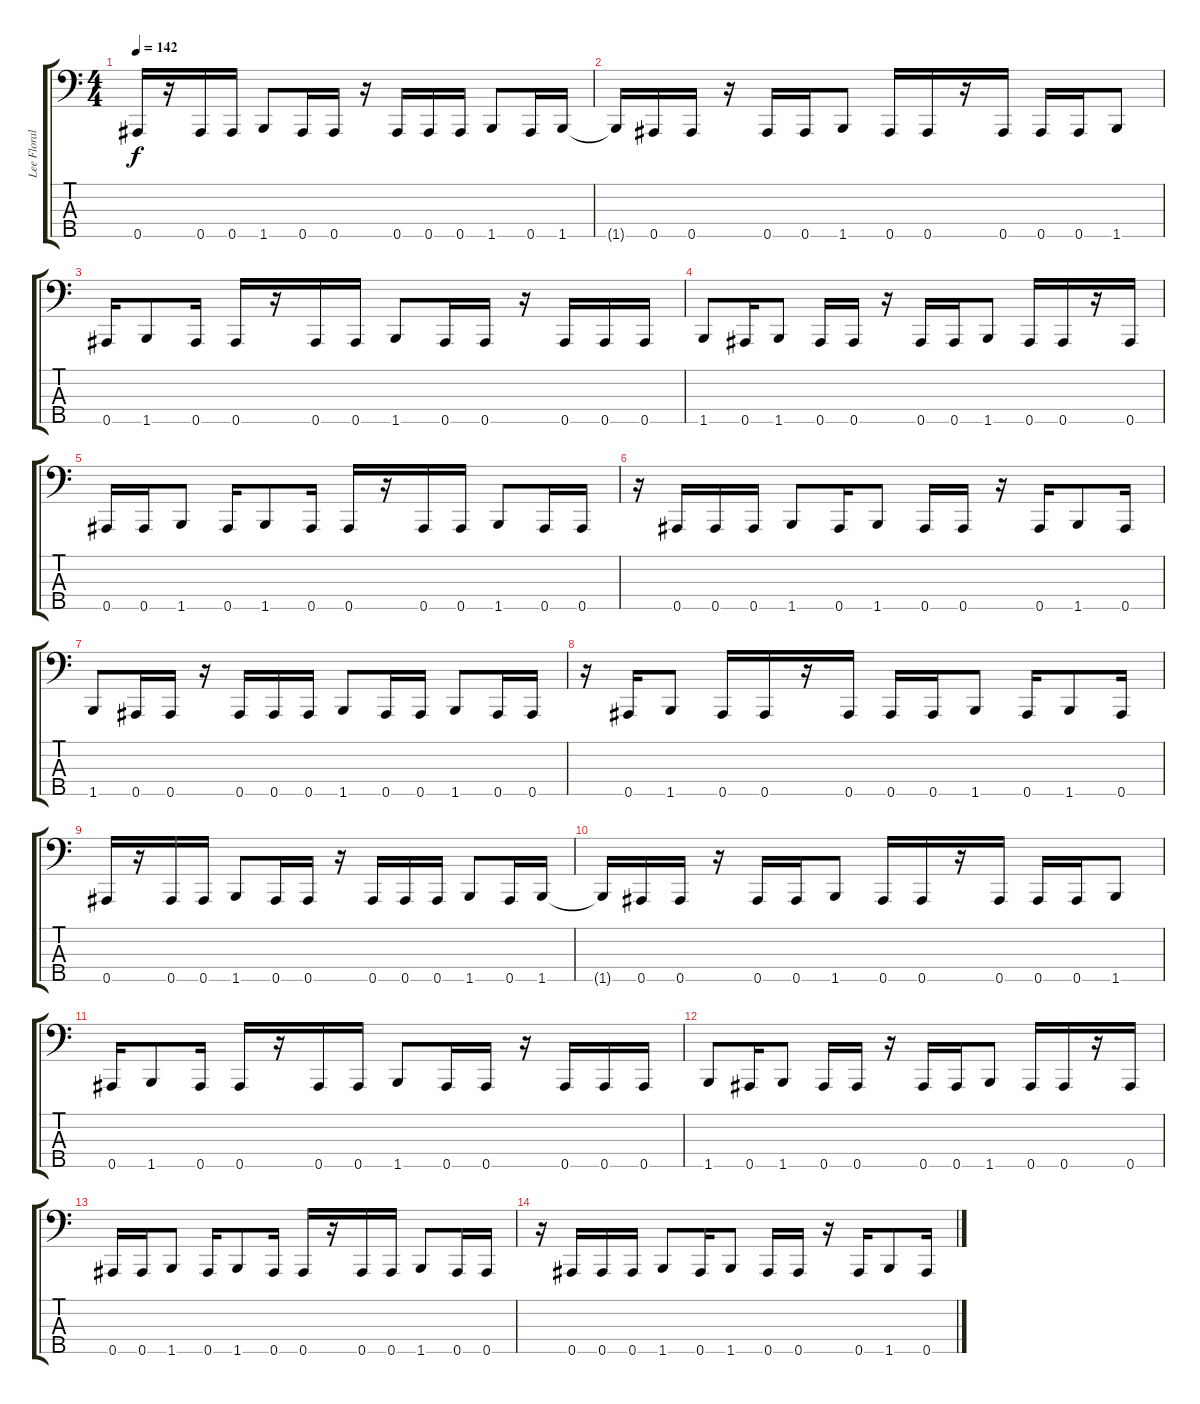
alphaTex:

\track ("Lee Floral" "Lee Floral") {instrument electricbassfinger}
\staff {score tabs}
\tuning (Gb2 Db2 Ab1 Eb1 Bb0) {hide}
\ts (4 4)
\tempo 142
\clef f4
\ks c
0.5.16{dy f} r.16 0.5.16 0.5.16 1.5.8 0.5.16 0.5.16 r.16 0.5.16 0.5.16 0.5.16 1.5.8 0.5.16 1.5.16 |
1.5{t}.16 0.5.16 0.5.16 r.16 0.5.16 0.5.16 1.5.8 0.5.16 0.5.16 r.16 0.5.16 0.5.16 0.5.16 1.5.8 |
0.5.16 1.5.8 0.5.16 0.5.16 r.16 0.5.16 0.5.16 1.5.8 0.5.16 0.5.16 r.16 0.5.16 0.5.16 0.5.16 |
1.5.8 0.5.16 1.5.8 0.5.16 0.5.16 r.16 0.5.16 0.5.16 1.5.8 0.5.16 0.5.16 r.16 0.5.16 |
0.5.16 0.5.16 1.5.8 0.5.16 1.5.8 0.5.16 0.5.16 r.16 0.5.16 0.5.16 1.5.8 0.5.16 0.5.16 |
r.16 0.5.16 0.5.16 0.5.16 1.5.8 0.5.16 1.5.8 0.5.16 0.5.16 r.16 0.5.16 1.5.8 0.5.16 |
1.5.8 0.5.16 0.5.16 r.16 0.5.16 0.5.16 0.5.16 1.5.8 0.5.16 0.5.16 1.5.8 0.5.16 0.5.16 |
r.16 0.5.16 1.5.8 0.5.16 0.5.16 r.16 0.5.16 0.5.16 0.5.16 1.5.8 0.5.16 1.5.8 0.5.16 |
0.5.16 r.16 0.5.16 0.5.16 1.5.8 0.5.16 0.5.16 r.16 0.5.16 0.5.16 0.5.16 1.5.8 0.5.16 1.5.16 |
1.5{t}.16 0.5.16 0.5.16 r.16 0.5.16 0.5.16 1.5.8 0.5.16 0.5.16 r.16 0.5.16 0.5.16 0.5.16 1.5.8 |
0.5.16 1.5.8 0.5.16 0.5.16 r.16 0.5.16 0.5.16 1.5.8 0.5.16 0.5.16 r.16 0.5.16 0.5.16 0.5.16 |
1.5.8 0.5.16 1.5.8 0.5.16 0.5.16 r.16 0.5.16 0.5.16 1.5.8 0.5.16 0.5.16 r.16 0.5.16 |
0.5.16 0.5.16 1.5.8 0.5.16 1.5.8 0.5.16 0.5.16 r.16 0.5.16 0.5.16 1.5.8 0.5.16 0.5.16 |
r.16 0.5.16 0.5.16 0.5.16 1.5.8 0.5.16 1.5.8 0.5.16 0.5.16 r.16 0.5.16 1.5.8 0.5.16
